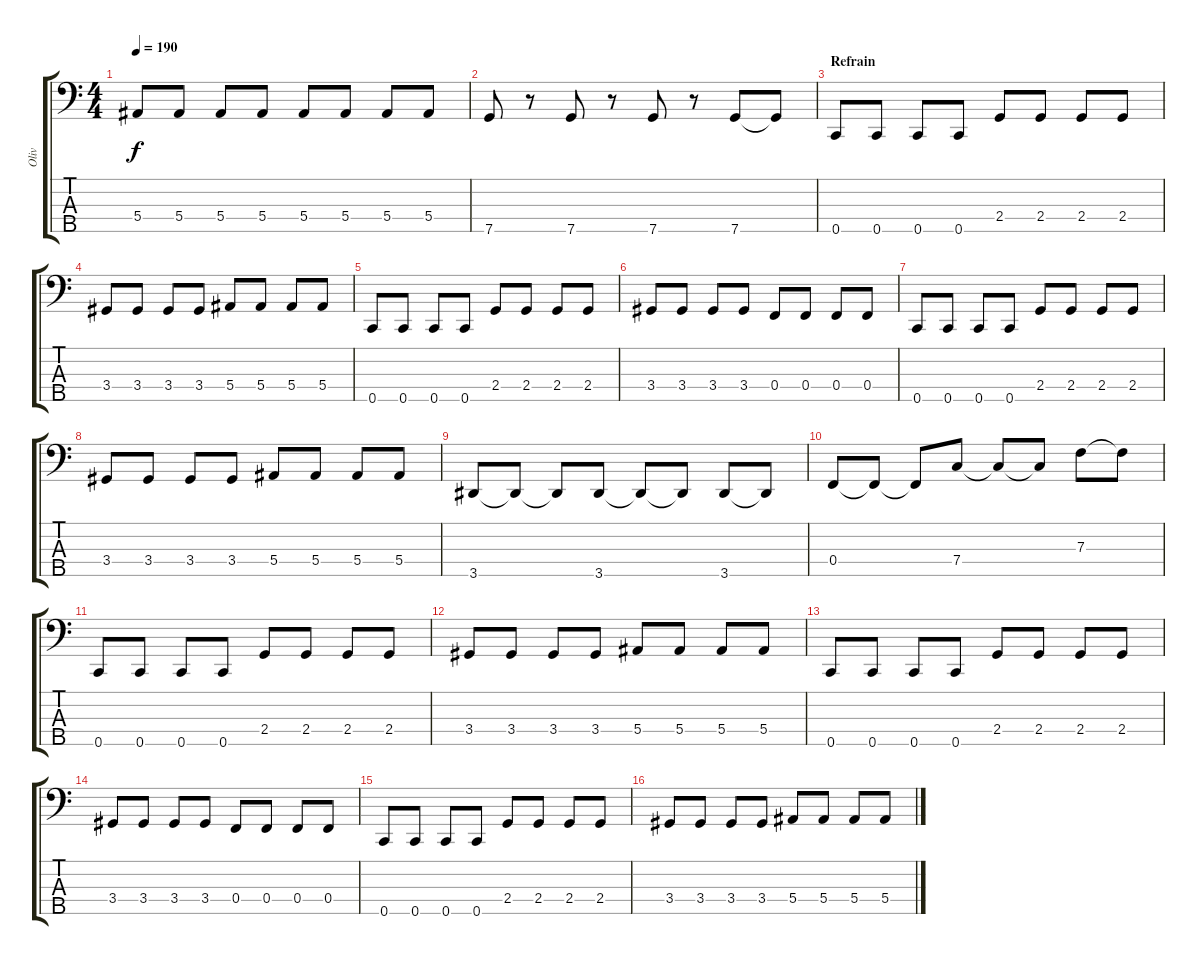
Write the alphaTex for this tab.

\track ("Oliv" "Oliv") {instrument electricbassfinger}
\staff {score tabs}
\tuning (Ab2 Eb2 Bb1 F1 C1) {hide}
\ts (4 4)
\tempo 190
\clef f4
\ks c
5.4.8{dy f} 5.4.8 5.4.8 5.4.8 5.4.8 5.4.8 5.4.8 5.4.8 |
7.5.8 r.8 7.5.8 r.8 7.5.8 r.8 7.5.8 7.5{t}.8 |
\section ("" "Refrain")
0.5.8 0.5.8 0.5.8 0.5.8 2.4.8 2.4.8 2.4.8 2.4.8 |
3.4.8 3.4.8 3.4.8 3.4.8 5.4.8 5.4.8 5.4.8 5.4.8 |
0.5.8 0.5.8 0.5.8 0.5.8 2.4.8 2.4.8 2.4.8 2.4.8 |
3.4.8 3.4.8 3.4.8 3.4.8 0.4.8 0.4.8 0.4.8 0.4.8 |
0.5.8 0.5.8 0.5.8 0.5.8 2.4.8 2.4.8 2.4.8 2.4.8 |
3.4.8 3.4.8 3.4.8 3.4.8 5.4.8 5.4.8 5.4.8 5.4.8 |
3.5.8 3.5{t}.8 3.5{t}.8 3.5.8 3.5{t}.8 3.5{t}.8 3.5.8 3.5{t}.8 |
0.4.8 0.4{t}.8 0.4{t}.8 7.4.8 7.4{t}.8 7.4{t}.8 7.3.8 7.3{t}.8 |
0.5.8 0.5.8 0.5.8 0.5.8 2.4.8 2.4.8 2.4.8 2.4.8 |
3.4.8 3.4.8 3.4.8 3.4.8 5.4.8 5.4.8 5.4.8 5.4.8 |
0.5.8 0.5.8 0.5.8 0.5.8 2.4.8 2.4.8 2.4.8 2.4.8 |
3.4.8 3.4.8 3.4.8 3.4.8 0.4.8 0.4.8 0.4.8 0.4.8 |
0.5.8 0.5.8 0.5.8 0.5.8 2.4.8 2.4.8 2.4.8 2.4.8 |
3.4.8 3.4.8 3.4.8 3.4.8 5.4.8 5.4.8 5.4.8 5.4.8
